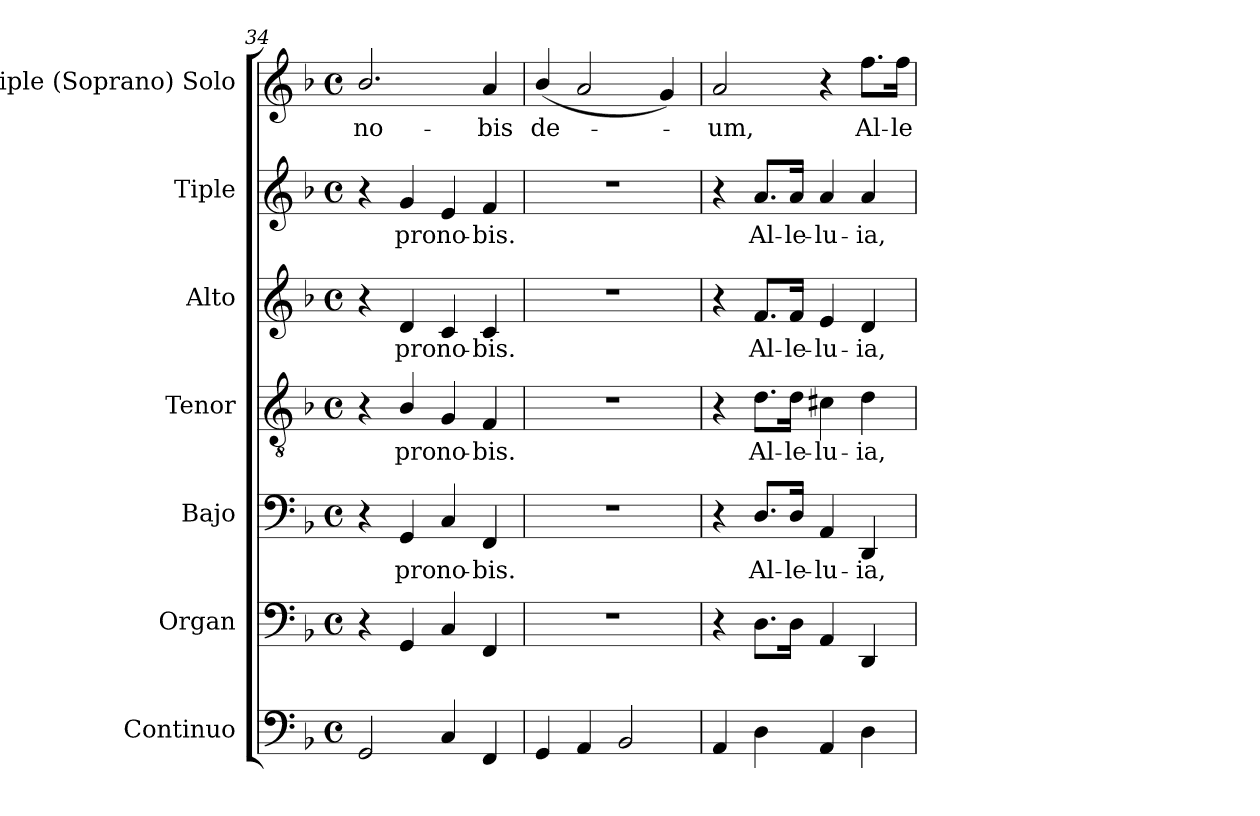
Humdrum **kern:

**kern	**kern	**kern	**text	**kern	**text	**kern	**text	**kern	**text	**kern	**text
*part7	*part6	*part5	*part5	*part4	*part4	*part3	*part3	*part2	*part2	*part1	*part1
*staff7	*staff6	*staff5	*staff5	*staff4	*staff4	*staff3	*staff3	*staff2	*staff2	*staff1	*staff1
*I"Continuo	*I"Organ	*I"Bajo	*	*I"Tenor	*	*I"Alto	*	*I"Tiple	*	*I"Tiple (Soprano) Solo	*
*I'Cont.	*I'Organ	*I'B.	*	*I'T.	*	*I'A.	*	*	*	*I'S. Solo	*
*clefF4	*clefF4	*clefF4	*	*clefGv2	*	*clefG2	*	*clefG2	*	*clefG2	*
*	*	*	*	*ITrd7c12	*	*	*	*	*	*	*
*k[b-]	*k[b-]	*k[b-]	*	*k[b-]	*	*k[b-]	*	*k[b-]	*	*k[b-]	*
*F:	*F:	*F:	*	*F:	*	*F:	*	*F:	*	*F:	*
*M4/4	*M4/4	*M4/4	*	*M4/4	*	*M4/4	*	*M4/4	*	*M4/4	*
*met(c)	*met(c)	*met(c)	*	*met(c)	*	*met(c)	*	*met(c)	*	*met(c)	*
=34	=34	=34	=34	=34	=34	=34	=34	=34	=34	=34	=34
!	!	!	!	!	!	!	!	!	!	!	!LO:LY:b:color=#000000
2GGi/	4r	4r	.	4r	.	4r	.	4r	.	2.b-i/	no-
!	!	!	!LO:LY:b:color=#000000	!	!	!	!	!	!	!	!
!	!	!	!	!	!LO:LY:b:color=#000000	!	!	!	!	!	!
!	!	!	!	!	!	!	!LO:LY:b:color=#000000	!	!	!	!
!	!	!	!	!	!	!	!	!	!LO:LY:b:color=#000000	!	!
.	4GGi/	4GGi/	pro	4BB-i/	pro	4di/	pro	4gi/	pro	.	.
!	!	!	!LO:LY:b:color=#000000	!	!	!	!	!	!	!	!
!	!	!	!	!	!LO:LY:b:color=#000000	!	!	!	!	!	!
!	!	!	!	!	!	!	!LO:LY:b:color=#000000	!	!	!	!
!	!	!	!	!	!	!	!	!	!LO:LY:b:color=#000000	!	!
4Ci/	4Ci/	4Ci/	no-	4GGi/	no-	4ci/	no-	4ei/	no-	.	.
!	!	!	!LO:LY:b:color=#000000	!	!	!	!	!	!	!	!
!	!	!	!	!	!LO:LY:b:color=#000000	!	!	!	!	!	!
!	!	!	!	!	!	!	!LO:LY:b:color=#000000	!	!	!	!
!	!	!	!	!	!	!	!	!	!LO:LY:b:color=#000000	!	!
!	!	!	!	!	!	!	!	!	!	!	!LO:LY:b:color=#000000
4FFi/	4FFi/	4FFi/	-bis.	4FFi/	-bis.	4ci/	-bis.	4fi/	-bis.	4ai/	-bis
!!LO:LB:g=z
=35	=35	=35	=35	=35	=35	=35	=35	=35	=35	=35	=35
!	!	!	!	!	!	!	!	!	!	!	!LO:LY:b:color=#000000
4GGi/	1r	1r	.	1r	.	1r	.	1r	.	(4b-i/	de-
4AAi/	.	.	.	.	.	.	.	.	.	2ai/	.
2BB-i/	.	.	.	.	.	.	.	.	.	.	.
.	.	.	.	.	.	.	.	.	.	4gi/)	.
=36	=36	=36	=36	=36	=36	=36	=36	=36	=36	=36	=36
!	!	!	!	!	!	!	!	!	!	!	!LO:LY:b:color=#000000
4AAi/	4r	4r	.	4r	.	4r	.	4r	.	2ai/	-um,
!	!	!	!LO:LY:b:color=#000000	!	!	!	!	!	!	!	!
!	!	!	!	!	!LO:LY:b:color=#000000	!	!	!	!	!	!
!	!	!	!	!	!	!	!LO:LY:b:color=#000000	!	!	!	!
!	!	!	!	!	!	!	!	!	!LO:LY:b:color=#000000	!	!
4Di\	8.Di\L	8.Di/L	Al-	8.Di\L	Al-	8.fi/L	Al-	8.ai/L	Al-	.	.
!	!	!	!LO:LY:b:color=#000000	!	!	!	!	!	!	!	!
!	!	!	!	!	!LO:LY:b:color=#000000	!	!	!	!	!	!
!	!	!	!	!	!	!	!LO:LY:b:color=#000000	!	!	!	!
!	!	!	!	!	!	!	!	!	!LO:LY:b:color=#000000	!	!
.	16Di\Jk	16Di/Jk	-le-	16Di\Jk	-le-	16fi/Jk	-le-	16ai/Jk	-le-	.	.
!	!	!	!LO:LY:b:color=#000000	!	!	!	!	!	!	!	!
!	!	!	!	!	!LO:LY:b:color=#000000	!	!	!	!	!	!
!	!	!	!	!	!	!	!LO:LY:b:color=#000000	!	!	!	!
!	!	!	!	!	!	!	!	!	!LO:LY:b:color=#000000	!	!
4AAi/	4AAi/	4AAi/	-lu-	4C#Xi\	-lu-	4ei/	-lu-	4ai/	-lu-	4r	.
!	!	!	!LO:LY:b:color=#000000	!	!	!	!	!	!	!	!
!	!	!	!	!	!LO:LY:b:color=#000000	!	!	!	!	!	!
!	!	!	!	!	!	!	!LO:LY:b:color=#000000	!	!	!	!
!	!	!	!	!	!	!	!	!	!LO:LY:b:color=#000000	!	!
!	!	!	!	!	!	!	!	!	!	!	!LO:LY:b:color=#000000
4Di\	4DDi/	4DDi/	-ia,	4Di\	-ia,	4di/	-ia,	4ai/	-ia,	8.ffi\L	Al-
!	!	!	!	!	!	!	!	!	!	!	!LO:LY:b:color=#000000
.	.	.	.	.	.	.	.	.	.	16ffi\Jk	-le-
=	=	=	=	=	=	=	=	=	=	=	=
*-	*-	*-	*-	*-	*-	*-	*-	*-	*-	*-	*-
